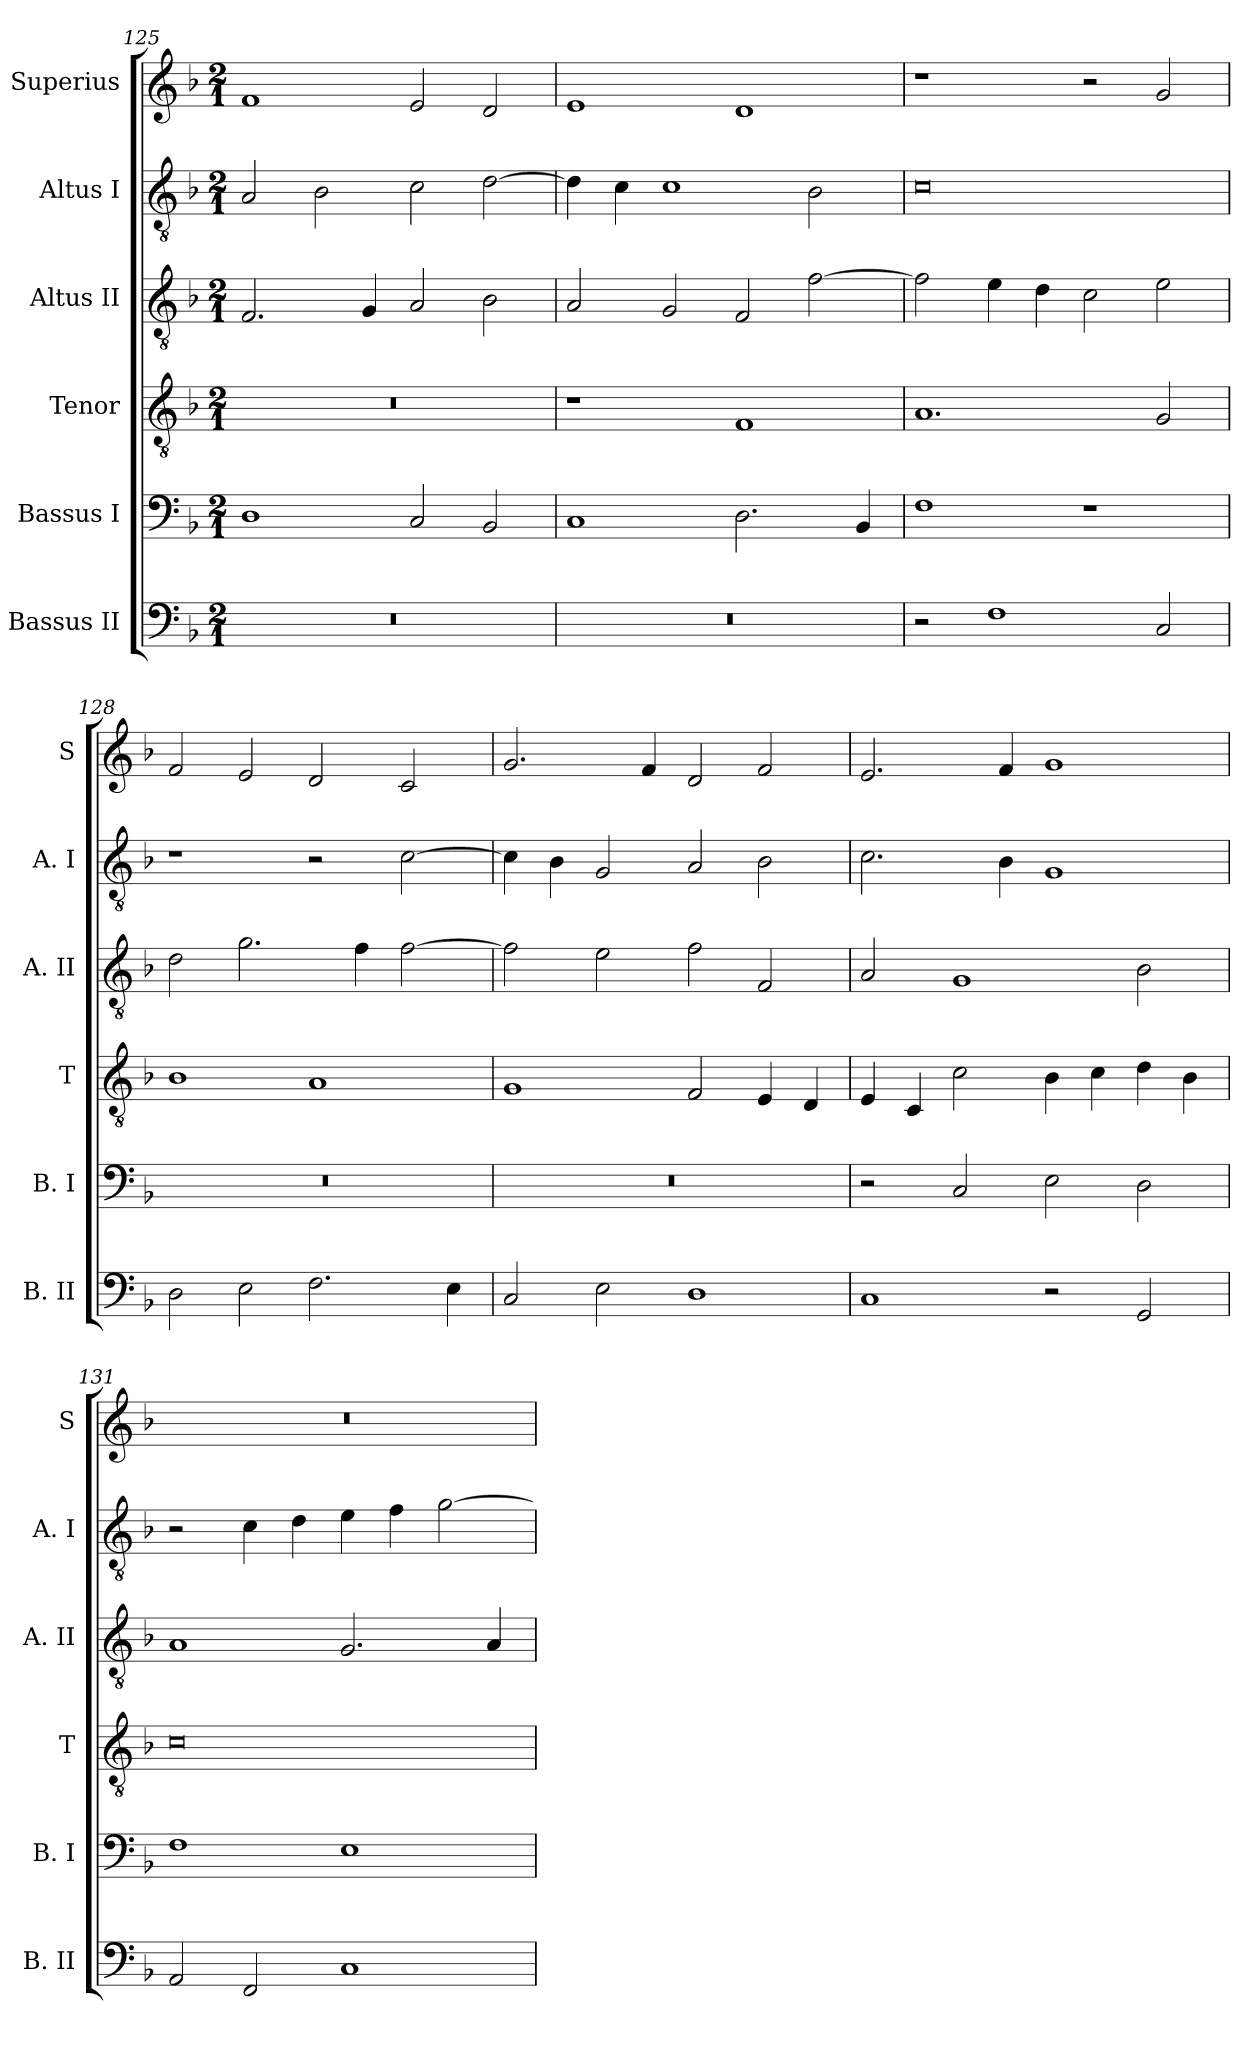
**kern	**kern	**kern	**kern	**kern	**kern
*part6	*part5	*part4	*part3	*part2	*part1
*staff6	*staff5	*staff4	*staff3	*staff2	*staff1
*I"Bassus II	*I"Bassus I	*I"Tenor	*I"Altus II	*I"Altus I	*I"Superius
*I'B. II	*I'B. I	*I'T	*I'A. II	*I'A. I	*I'S
*clefF4	*clefF4	*clefGv2	*clefGv2	*clefGv2	*clefG2
*k[b-]	*k[b-]	*k[b-]	*k[b-]	*k[b-]	*k[b-]
*d:	*d:	*d:	*d:	*d:	*d:
*M2/1	*M2/1	*M2/1	*M2/1	*M2/1	*M2/1
=125	=125	=125	=125	=125	=125
0r	1D	0r	2.F	2A	1f
.	.	.	.	2B-	.
.	.	.	4G	.	.
.	2C	.	2A	2c	2e
.	2BB-	.	2B-	[2d	2d
=126	=126	=126	=126	=126	=126
0r	1C	1r	2A	4d]	1e
.	.	.	.	4c	.
.	.	.	2G	1c	.
.	2.D	1F	2F	.	1d
.	.	.	[2f	2B-	.
.	4BB-	.	.	.	.
=127	=127	=127	=127	=127	=127
2r	1F	1.A	2f]	0c	1r
1F	.	.	4e	.	.
.	.	.	4d	.	.
.	1r	.	2c	.	2r
2C	.	2G	2e	.	2g
=128	=128	=128	=128	=128	=128
2D	0r	1B-	2d	1r	2f
2E	.	.	2.g	.	2e
2.F	.	1A	.	2r	2d
.	.	.	4f	.	.
.	.	.	[2f	[2c	2c
4E	.	.	.	.	.
=129	=129	=129	=129	=129	=129
2C	0r	1G	2f]	4c]	2.g
.	.	.	.	4B-	.
2E	.	.	2e	2G	.
.	.	.	.	.	4f
1D	.	2F	2f	2A	2d
.	.	4E	2F	2B-	2f
.	.	4D	.	.	.
=130	=130	=130	=130	=130	=130
1C	2r	4E	2A	2.c	2.e
.	.	4C	.	.	.
.	2C	2c	1G	.	.
.	.	.	.	4B-	4f
2r	2E	4B-	.	1G	1g
.	.	4c	.	.	.
2GG	2D	4d	2B-	.	.
.	.	4B-	.	.	.
=131	=131	=131	=131	=131	=131
2AA	1F	0c	1A	2r	0r
2FF	.	.	.	4c	.
.	.	.	.	4d	.
1C	1E	.	2.G	4e	.
.	.	.	.	4f	.
.	.	.	.	[2g	.
.	.	.	4A	.	.
=	=	=	=	=	=
*-	*-	*-	*-	*-	*-
